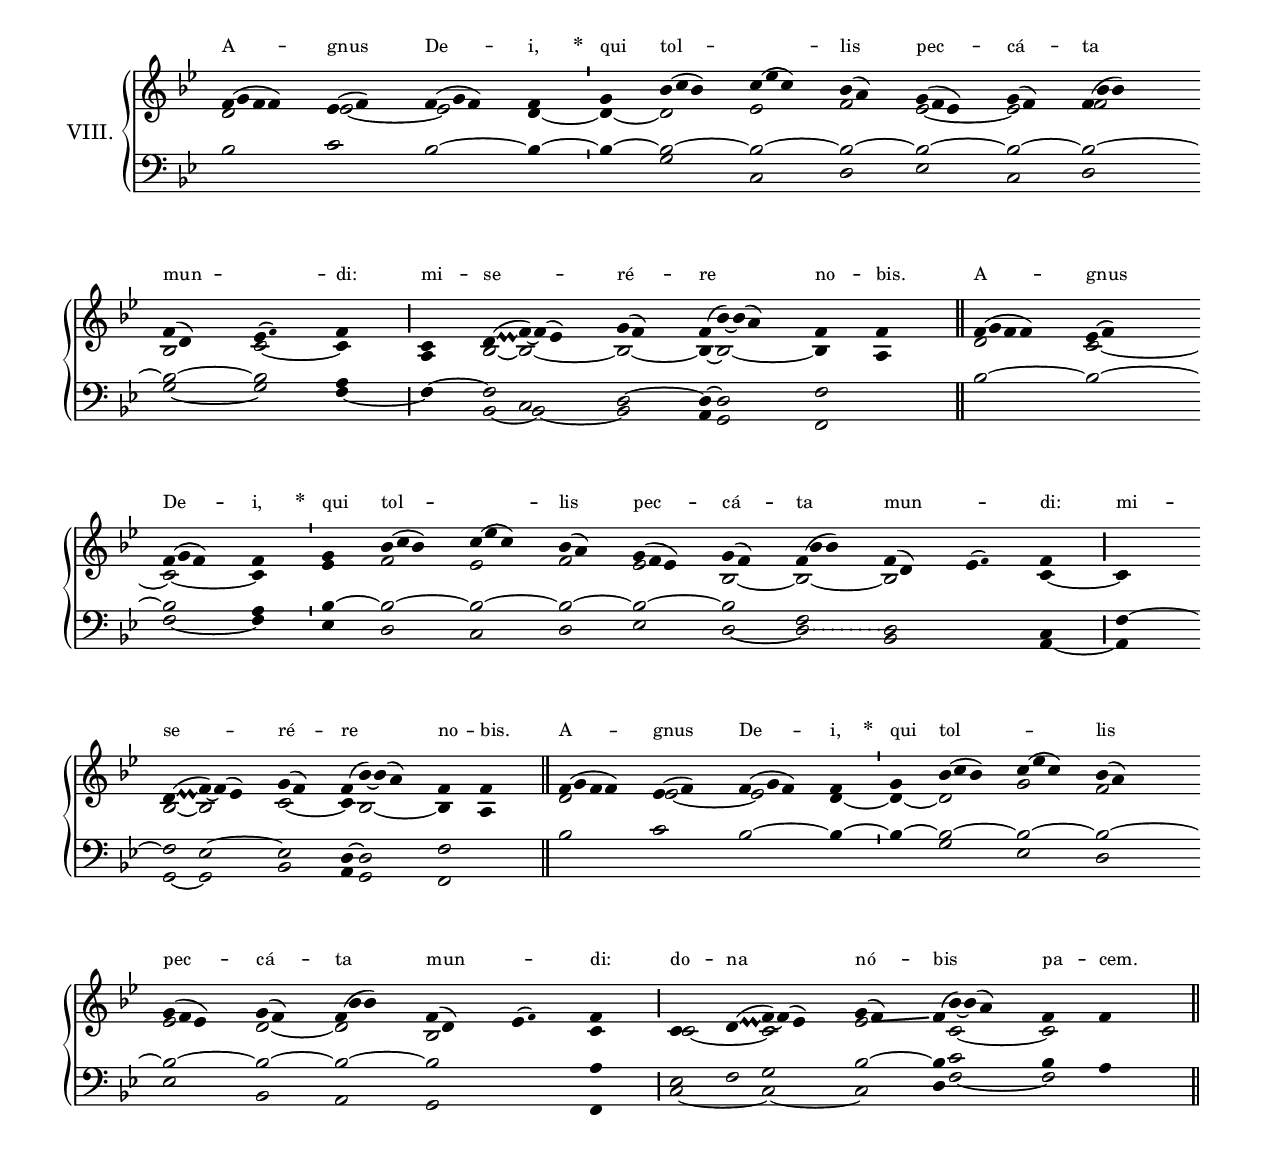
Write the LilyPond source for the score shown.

\version "2.18"
\include "gregorian.ly"
\include "noh2.ily"

%Page reference: page v.40
%(volume.page)

%Proofed 3/14

global = {
 \key f \mixolydian
 \cadenzaOn 
 \override Glissando #'thickness = #2.0
}

chantText = \lyricmode {
A -- gnus De -- i, 
\set stanza = " * " qui tol -- _ lis pec -- cá -- ta mun -- _ di: 
mi -- se -- ré -- re no -- bis. 
A -- gnus De -- i, 
\set stanza = " * " qui tol -- _ lis pec -- cá -- ta mun -- _ di: 
mi -- se -- ré -- re no -- bis. 
A -- gnus De -- i, 
\set stanza = " * " qui tol -- _ lis pec -- cá -- ta mun -- _ di: 
do -- na nó -- bis pa -- cem. }

chantMusic = {
\tieDown   f'4 ( g'4 f'4 f'4) ees'4 ( f'4) f'4 ( g'4 f'4) f'4 \divisioMinima
 g'4 bes'4 ( c''4 bes'4) c''4 ( ees''4 c''4) bes'4 ( a'4) g'4 ( f'4 ees'4) g'4 ( f'4) f'4 ( bes'4 bes'4) \forceBreak
 f'4 ( d'4) ees'4 ( \once \tweak #'font-size #-4 f' ) f'4 \divisioMaior
 c'4 d'4 ( \quil ees' f'4) ~ f'4 ( ees'4) g'4 ( f'4) f'4 ( bes'4) ~ bes'4 ( a'4) f'4 f'4 \finalis
 f'4 ( g'4 f'4 f'4) ees'4 ( f'4) \forceBreak
 f'4 ( g'4 f'4) f'4 \divisioMinima
 g'4 bes'4 ( c''4 bes'4) c''4 ( ees''4 c''4) bes'4 ( a'4) g'4 ( f'4 ees'4) g'4 ( f'4) f'4 ( bes'4 bes'4) f'4 ( d'4) ees'4 ( \once \tweak #'font-size #-4 f' ) f'4 \divisioMaior
 c'4 \forceBreak
 d'4 ( \quil ees' f'4) ~ f'4 ( ees'4) g'4 ( f'4) f'4 ( bes'4) ~ bes'4 ( a'4) f'4 f'4 \finalis
 f'4 ( g'4 f'4 f'4) ees'4 ( f'4) f'4 ( g'4 f'4) f'4 \divisioMinima
 g'4 bes'4 ( c''4 bes'4) c''4 ( ees''4 c''4) bes'4 ( a'4) \forceBreak
 g'4 ( f'4 ees'4) g'4 ( f'4) f'4 ( bes'4 bes'4) f'4 ( d'4) ees'4 ( \once \tweak #'font-size #-4 f' ) f'4 \divisioMaior
 c'4 d'4 ( \quil ees' f'4) ~ f'4 ( ees'4) g'4 ( f'4) f'4 ( bes'4) ~ bes'4 ( a'4) f'4 f'4 \finalis

}

altoMusic = {
d'2*4/2 ees'2 ~ ees'2*3/2 d'4 ~ \divisioMinima
d'4 ~ d'2*3/2 ees'2*3/2 f'2 ees'2*3/2 ~ ees'2 f'2*3/2 bes2 c'2 ~ c'4 \divisioMaior
a4 bes2 ~ bes2*3/2 ~ bes2 ~ bes4 ~ bes2*3/2 ~ bes4 a4 \finalis
d'2*4/2 c'2 ~ c'2*3/2 ~ c'4 \divisioMinima
ees'4 f'2*3/2 ees'2*3/2 f'2 ees'2*3/2 bes2 ~ bes2*3/2 ~ bes2*4/2 c'4 ~ \divisioMaior
c'4 bes2 ~ bes2*3/2 c'2 ~ c'4 bes2*3/2 ~ bes4 a4 \finalis
d'2*4/2 ees'2 ~ ees'2*3/2 d'4 ~ \divisioMinima
d'4 ~ d'2*3/2 g'2*3/2 f'2 ees'2*3/2 d'2 ~ d'2*3/2 bes2*4/2 c'4 \divisioMaior
c'2*3/2 ~ c'2*3/2 ees'2 -\tweak Glissando.Y-offset #-0.8 \glissando f'4 c'2*3/2 ~ c'2 \finalis
}

tenorMusic = {
bes2*4/2 c'2 bes2*3/2 ~ bes4 ~ \divisioMinima
bes4 ~ bes2*3/2 ~ bes2*3/2 ~ bes2 ~ bes2*3/2 ~ bes2 ~ bes2*3/2 ~ bes2 ~ bes2 a4 \divisioMaior
f4 ~ f2 c2*3/2 d2 ~ d4 ~ d2*3/2 f2 \finalis
bes2*4/2 ~ bes2 ~ bes2*3/2 a4 \divisioMinima
bes4 ~ bes2*3/2 ~ bes2*3/2 ~ bes2 ~ bes2*3/2 ~ bes2 f2*3/2 d2*4/2 c4 \divisioMaior
f4 ~ f2 ees2*3/2 ~ ees2 d4 ~ d2*3/2 f2 \finalis
bes2*4/2 c'2 bes2*3/2 ~ bes4 ~ \divisioMinima
bes4 ~ bes2*3/2 ~ bes2*3/2 ~ bes2 ~ bes2*3/2 ~ bes2 ~ bes2*3/2 ~ bes2*4/2 a4 \divisioMaior
ees2*1/2 f2 g2*3/2 bes2 ~ bes4 c'2*3/2 bes4 a4 \finalis
}

bassMusic = {
r2*11/2 g2*3/2 c2*3/2 d2 ees2*3/2 c2 d2*3/2 g2 ~ g2 f4 ~ \divisioMaior
f4 bes,2 ~ bes,2*3/2 ~ bes,2 a,4 g,2*3/2 f,2 \finalis
r2*6/2 f2*3/2 ~ f4 \divisioMinima
ees4 d2*3/2 c2*3/2 d2 ees2*3/2 d2 ~ d2*3/2 bes,2*4/2 a,4 ~ \divisioMaior
a,4 g,2 ~ g,2*3/2 bes,2 a,4 g,2*3/2 f,2 \finalis
r2*10/2 \divisioMinima
r4 g2*3/2 ees2*3/2 d2 ees2*3/2 bes,2 a,2*3/2 g,2*4/2 f,4 \divisioMaior
c2*3/2 ~ c2*3/2 ~ c2 d4 f2*3/2 ~ f2 \finalis
}

voiceLines = {
\voiceLineStyle


s2*70/2
\allowVoiceLineBreak
\offsetVoiceLineY
\voiceLine "down" "down" d2*3/2 d2*1/2


}

\score{
  <<
    \new Lyrics
    \new GrandStaff <<
      \set GrandStaff.autoBeaming = ##f
      \set GrandStaff.instrumentName = \markup \center-column {
        "VIII."
      }
      \new Staff = up <<
        \new Voice = "chant" {
          \voiceOne \global \chantMusic
        }
        \new Voice {
          \voiceTwo \global \altoMusic
        }
      >>

      \new Staff = down <<
        \clef bass
        \new Voice {
          \voiceOne \global \tenorMusic
        }
        \new Voice {
          \voiceTwo \global \bassMusic
        }
	\new Voice {
        \voiceThree \global \voiceLines
        }
      >>
    >>
    \context Lyrics {
      \lyricsto chant {
      \chantText
    }
    }
  >>
  \layout{
  }
  
}
